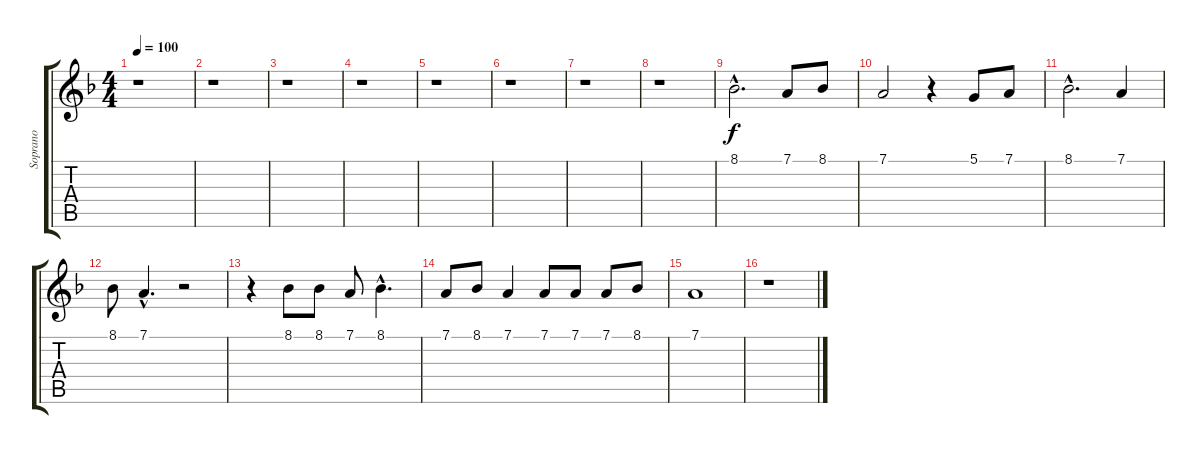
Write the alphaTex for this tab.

\track ("Soprano" "Soprano") {instrument voiceoohs}
\staff {score tabs}
\tuning (D4 A3 F3 C3 G2 D2) {hide}
\ts (4 4)
\tempo 100
\clef g2
\ks dminor
r.1{dy f} |
r.1 |
r.1 |
r.1 |
r.1 |
r.1 |
r.1 |
r.1 |
8.1{hac}.2{d} 7.1.8 8.1.8 |
7.1.2 r.4 5.1.8 7.1.8 |
8.1{hac}.2{d} 7.1.4 |
8.1.8 7.1{hac}.4{d} r.2 |
r.4 8.1.8 8.1.8 7.1.8 8.1{hac}.4{d} |
7.1.8 8.1.8 7.1.4 7.1.8 7.1.8 7.1.8 8.1.8 |
7.1.1 |
r.1
